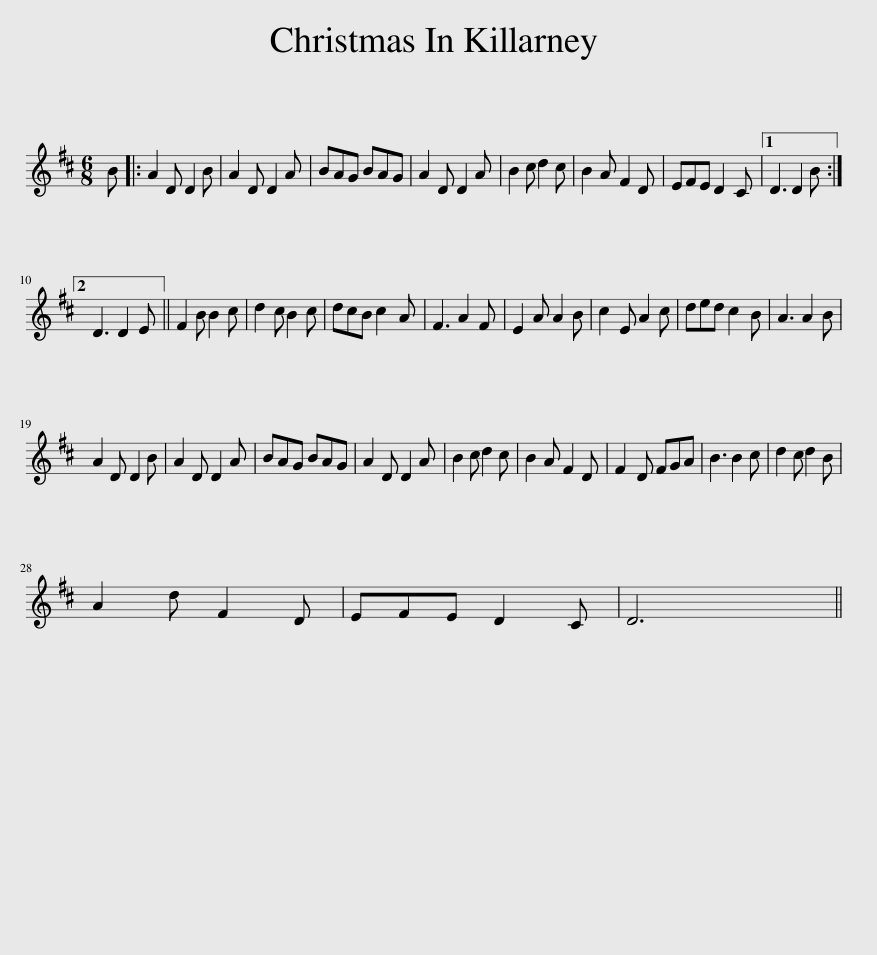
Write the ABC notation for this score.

X:1
L:1/8
M:6/8
I:linebreak $
K:D
V:1 treble
V:1
 B |: A2 D D2 B | A2 D D2 A | BAG BAG | A2 D D2 A | %5
 B2 c d2 c | B2 A F2 D | EFE D2 C |1 D3 D2 B :|2$ D3 D2 E || %10
 F2 B B2 c | d2 c B2 c | dcB c2 A | F3 A2 F | E2 A A2 B | %15
 c2 E A2 c | ded c2 B | A3 A2 B |$ A2 D D2 B | A2 D D2 A | %20
 BAG BAG | A2 D D2 A | B2 c d2 c | B2 A F2 D | F2 D FGA | %25
 B3 B2 c | d2 c d2 B |$ A2 d F2 D | EFE D2 C | D6 || %30
